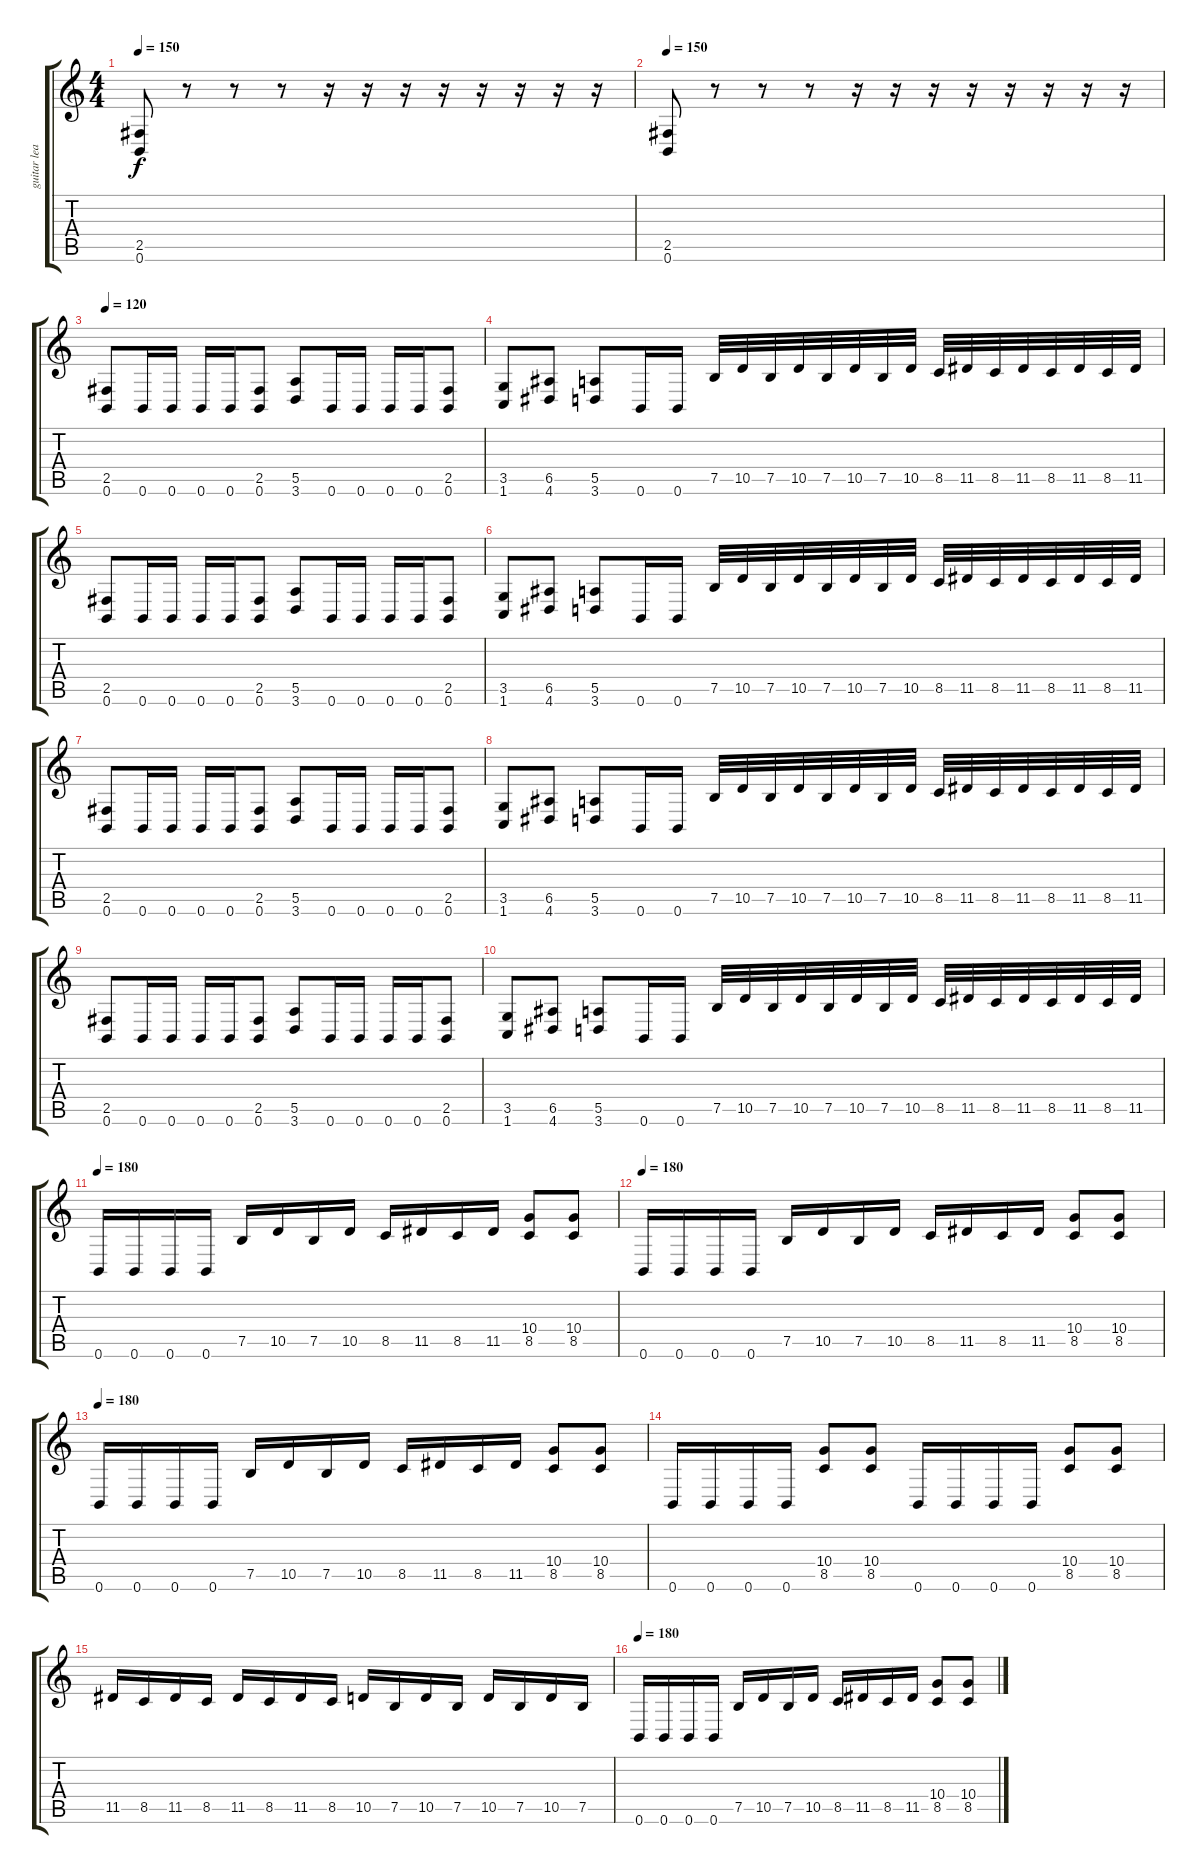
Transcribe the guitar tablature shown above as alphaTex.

\track ("guitar lead" "guitar lea") {instrument distortionguitar}
\staff {score tabs}
\tuning (B3 Gb3 D3 A2 E2 B1) {hide}
\ts (4 4)
\tempo 150
\clef g2
\ks c
(2.5 0.6).8{dy f volume 16 balance 0 instrument distortionguitar} r.8 r.8 r.8 r.16 r.16 r.16 r.16 r.16 r.16 r.16 r.16 |
\tempo 150
(2.5 0.6).8{volume 16 balance 0 instrument distortionguitar} r.8 r.8 r.8 r.16 r.16 r.16 r.16 r.16 r.16 r.16 r.16 |
\tempo 120
(2.5 0.6).8 0.6.16 0.6.16 0.6.16 0.6.16 (2.5 0.6).8 (5.5 3.6).8 0.6.16 0.6.16 0.6.16 0.6.16 (2.5 0.6).8 |
(3.5 1.6).8 (6.5 4.6).8 (5.5 3.6).8 0.6.16 0.6.16 7.5.32 10.5.32 7.5.32 10.5.32 7.5.32 10.5.32 7.5.32 10.5.32 8.5.32 11.5.32 8.5.32 11.5.32 8.5.32 11.5.32 8.5.32 11.5.32 |
(2.5 0.6).8 0.6.16 0.6.16 0.6.16 0.6.16 (2.5 0.6).8 (5.5 3.6).8 0.6.16 0.6.16 0.6.16 0.6.16 (2.5 0.6).8 |
(3.5 1.6).8 (6.5 4.6).8 (5.5 3.6).8 0.6.16 0.6.16 7.5.32 10.5.32 7.5.32 10.5.32 7.5.32 10.5.32 7.5.32 10.5.32 8.5.32 11.5.32 8.5.32 11.5.32 8.5.32 11.5.32 8.5.32 11.5.32 |
(2.5 0.6).8 0.6.16 0.6.16 0.6.16 0.6.16 (2.5 0.6).8 (5.5 3.6).8 0.6.16 0.6.16 0.6.16 0.6.16 (2.5 0.6).8 |
(3.5 1.6).8 (6.5 4.6).8 (5.5 3.6).8 0.6.16 0.6.16 7.5.32 10.5.32 7.5.32 10.5.32 7.5.32 10.5.32 7.5.32 10.5.32 8.5.32 11.5.32 8.5.32 11.5.32 8.5.32 11.5.32 8.5.32 11.5.32 |
(2.5 0.6).8 0.6.16 0.6.16 0.6.16 0.6.16 (2.5 0.6).8 (5.5 3.6).8 0.6.16 0.6.16 0.6.16 0.6.16 (2.5 0.6).8 |
(3.5 1.6).8 (6.5 4.6).8 (5.5 3.6).8 0.6.16 0.6.16 7.5.32 10.5.32 7.5.32 10.5.32 7.5.32 10.5.32 7.5.32 10.5.32 8.5.32 11.5.32 8.5.32 11.5.32 8.5.32 11.5.32 8.5.32 11.5.32 |
\tempo 180
0.6.16 0.6.16 0.6.16 0.6.16 7.5.16 10.5.16 7.5.16 10.5.16 8.5.16 11.5.16 8.5.16 11.5.16 (10.4 8.5).8 (10.4 8.5).8 |
\tempo 180
0.6.16 0.6.16 0.6.16 0.6.16 7.5.16 10.5.16 7.5.16 10.5.16 8.5.16 11.5.16 8.5.16 11.5.16 (10.4 8.5).8 (10.4 8.5).8 |
\tempo 180
0.6.16 0.6.16 0.6.16 0.6.16 7.5.16 10.5.16 7.5.16 10.5.16 8.5.16 11.5.16 8.5.16 11.5.16 (10.4 8.5).8 (10.4 8.5).8 |
0.6.16 0.6.16 0.6.16 0.6.16 (10.4 8.5).8 (10.4 8.5).8 0.6.16 0.6.16 0.6.16 0.6.16 (10.4 8.5).8 (10.4 8.5).8 |
11.5.16 8.5.16 11.5.16 8.5.16 11.5.16 8.5.16 11.5.16 8.5.16 10.5.16 7.5.16 10.5.16 7.5.16 10.5.16 7.5.16 10.5.16 7.5.16 |
\tempo 180
0.6.16 0.6.16 0.6.16 0.6.16 7.5.16 10.5.16 7.5.16 10.5.16 8.5.16 11.5.16 8.5.16 11.5.16 (10.4 8.5).8 (10.4 8.5).8
